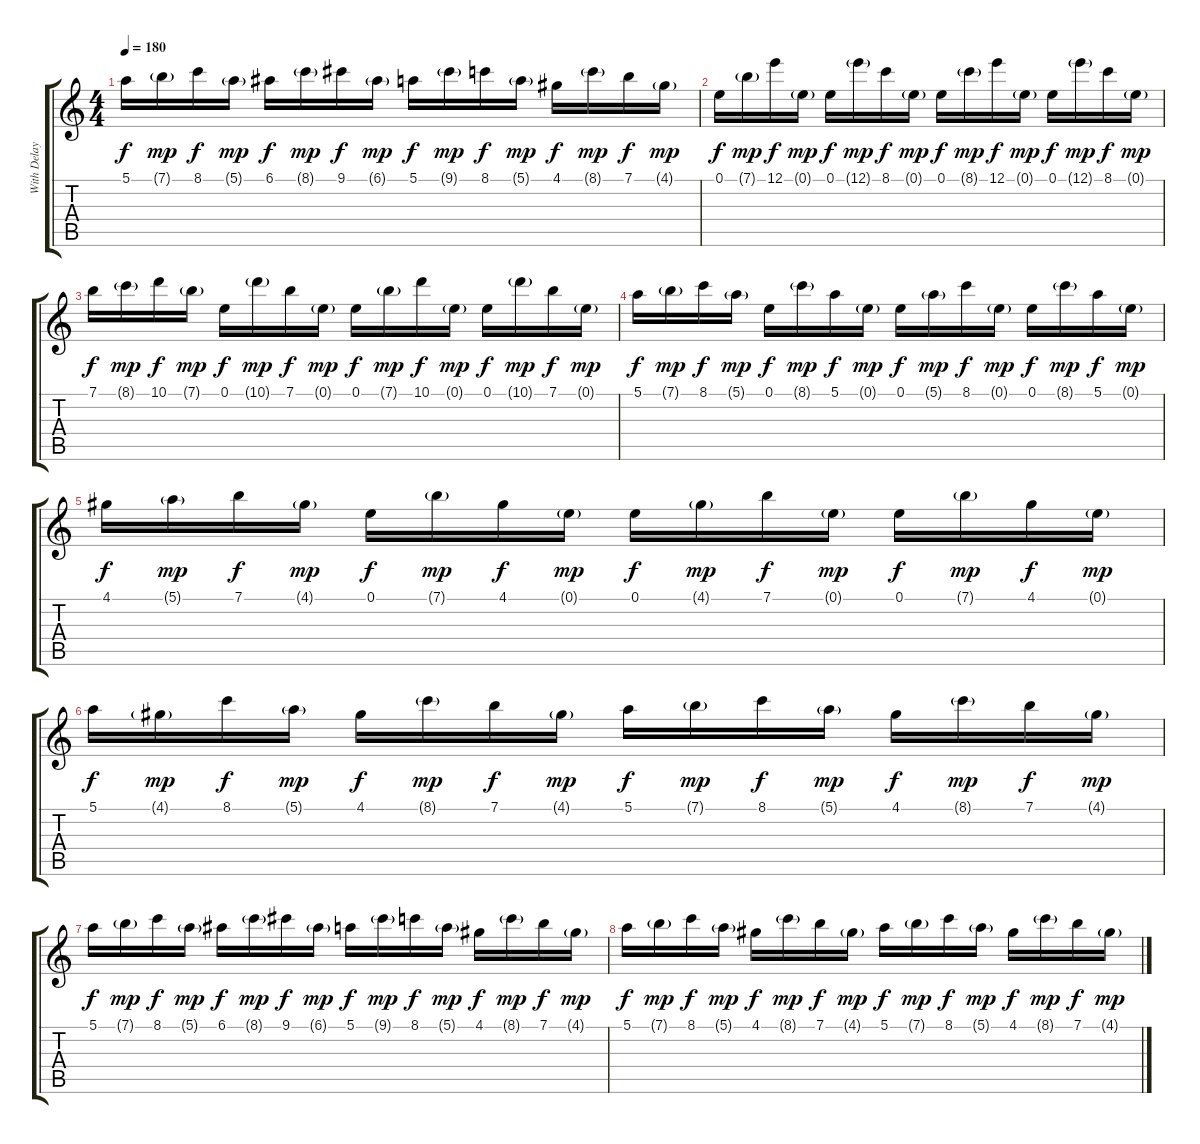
\track ("With Delay Notes" "With Delay") {instrument distortionguitar}
\staff {score tabs}
\tuning (E4 B3 G3 D3 A2 E2) {hide}
\ts (4 4)
\tempo 180
\clef g2
\ks c
5.1.16{dy f} 7.1{g}.16{dy mp} 8.1.16{dy f} 5.1{g}.16{dy mp} 6.1.16{dy f} 8.1{g}.16{dy mp} 9.1.16{dy f} 6.1{g}.16{dy mp} 5.1.16{dy f} 9.1{g}.16{dy mp} 8.1.16{dy f} 5.1{g}.16{dy mp} 4.1.16{dy f} 8.1{g}.16{dy mp} 7.1.16{dy f} 4.1{g}.16{dy mp} |
0.1.16{dy f} 7.1{g}.16{dy mp} 12.1.16{dy f} 0.1{g}.16{dy mp} 0.1.16{dy f} 12.1{g}.16{dy mp} 8.1.16{dy f} 0.1{g}.16{dy mp} 0.1.16{dy f} 8.1{g}.16{dy mp} 12.1.16{dy f} 0.1{g}.16{dy mp} 0.1.16{dy f} 12.1{g}.16{dy mp} 8.1.16{dy f} 0.1{g}.16{dy mp} |
7.1.16{dy f} 8.1{g}.16{dy mp} 10.1.16{dy f} 7.1{g}.16{dy mp} 0.1.16{dy f} 10.1{g}.16{dy mp} 7.1.16{dy f} 0.1{g}.16{dy mp} 0.1.16{dy f} 7.1{g}.16{dy mp} 10.1.16{dy f} 0.1{g}.16{dy mp} 0.1.16{dy f} 10.1{g}.16{dy mp} 7.1.16{dy f} 0.1{g}.16{dy mp} |
5.1.16{dy f} 7.1{g}.16{dy mp} 8.1.16{dy f} 5.1{g}.16{dy mp} 0.1.16{dy f} 8.1{g}.16{dy mp} 5.1.16{dy f} 0.1{g}.16{dy mp} 0.1.16{dy f} 5.1{g}.16{dy mp} 8.1.16{dy f} 0.1{g}.16{dy mp} 0.1.16{dy f} 8.1{g}.16{dy mp} 5.1.16{dy f} 0.1{g}.16{dy mp} |
4.1.16{dy f} 5.1{g}.16{dy mp} 7.1.16{dy f} 4.1{g}.16{dy mp} 0.1.16{dy f} 7.1{g}.16{dy mp} 4.1.16{dy f} 0.1{g}.16{dy mp} 0.1.16{dy f} 4.1{g}.16{dy mp} 7.1.16{dy f} 0.1{g}.16{dy mp} 0.1.16{dy f} 7.1{g}.16{dy mp} 4.1.16{dy f} 0.1{g}.16{dy mp} |
5.1.16{dy f} 4.1{g}.16{dy mp} 8.1.16{dy f} 5.1{g}.16{dy mp} 4.1.16{dy f} 8.1{g}.16{dy mp} 7.1.16{dy f} 4.1{g}.16{dy mp} 5.1.16{dy f} 7.1{g}.16{dy mp} 8.1.16{dy f} 5.1{g}.16{dy mp} 4.1.16{dy f} 8.1{g}.16{dy mp} 7.1.16{dy f} 4.1{g}.16{dy mp} |
5.1.16{dy f} 7.1{g}.16{dy mp} 8.1.16{dy f} 5.1{g}.16{dy mp} 6.1.16{dy f} 8.1{g}.16{dy mp} 9.1.16{dy f} 6.1{g}.16{dy mp} 5.1.16{dy f} 9.1{g}.16{dy mp} 8.1.16{dy f} 5.1{g}.16{dy mp} 4.1.16{dy f} 8.1{g}.16{dy mp} 7.1.16{dy f} 4.1{g}.16{dy mp} |
5.1.16{dy f} 7.1{g}.16{dy mp} 8.1.16{dy f} 5.1{g}.16{dy mp} 4.1.16{dy f} 8.1{g}.16{dy mp} 7.1.16{dy f} 4.1{g}.16{dy mp} 5.1.16{dy f} 7.1{g}.16{dy mp} 8.1.16{dy f} 5.1{g}.16{dy mp} 4.1.16{dy f} 8.1{g}.16{dy mp} 7.1.16{dy f} 4.1{g}.16{dy mp}
